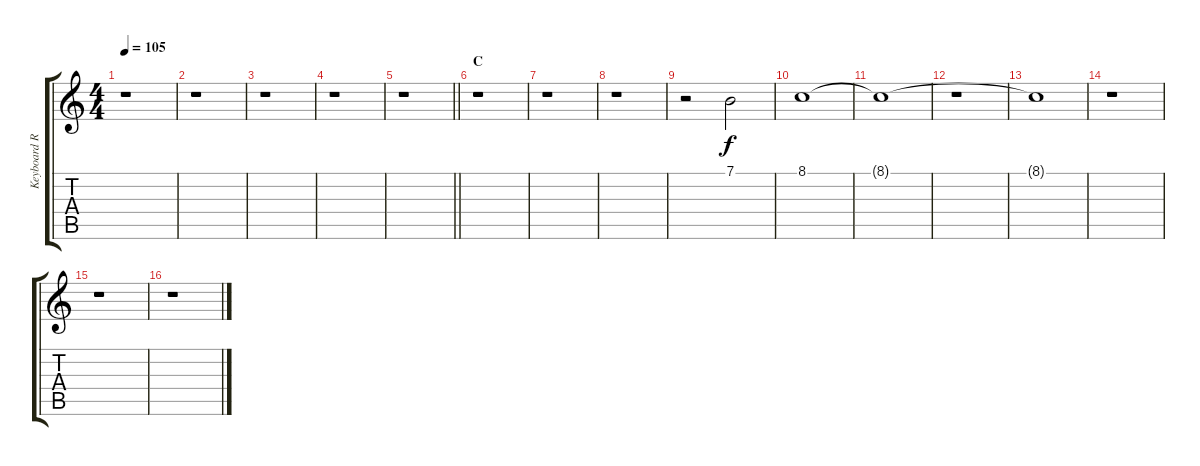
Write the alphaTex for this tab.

\track ("Keyboard R" "Keyboard R") {instrument pad6metallic}
\staff {score tabs}
\tuning (E4 B3 G3 D3 A2 E2) {hide}
\ts (4 4)
\tempo 105
\clef g2
\ks c
r.1{dy f} |
r.1 |
r.1 |
r.1 |
\barLineRight lightlight
r.1 |
\section ("" "C")
r.1 |
r.1 |
r.1 |
r.2 7.1.2 |
8.1.1 |
8.1{t}.1 |
r.1 |
8.1{t}.1 |
r.1 |
r.1 |
r.1
